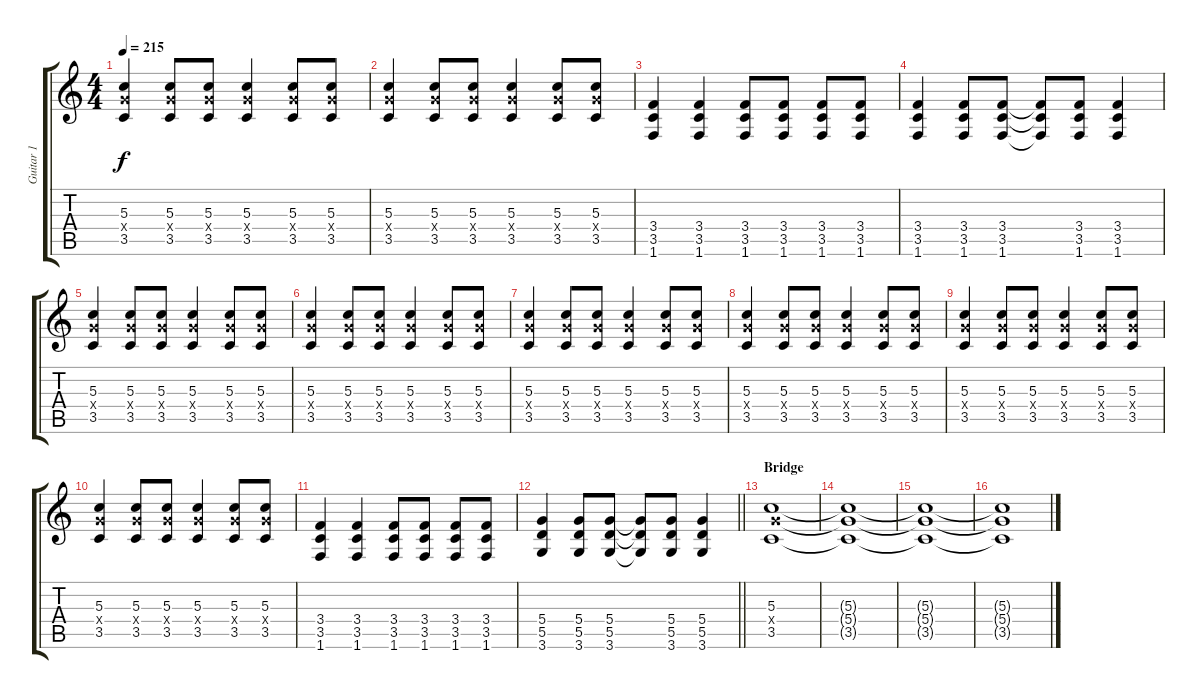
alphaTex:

\track ("Guitar 1" "Guitar 1") {instrument overdrivenguitar}
\staff {score tabs}
\tuning (E4 B3 G3 D3 A2 E2) {hide}
\ts (4 4)
\tempo 215
\clef g2
\ks c
(5.3 5.4{x} 3.5).4{dy f} (5.3 5.4{x} 3.5).8 (5.3 5.4{x} 3.5).8 (5.3 5.4{x} 3.5).4 (5.3 5.4{x} 3.5).8 (5.3 5.4{x} 3.5).8 |
(5.3 5.4{x} 3.5).4 (5.3 5.4{x} 3.5).8 (5.3 5.4{x} 3.5).8 (5.3 5.4{x} 3.5).4 (5.3 5.4{x} 3.5).8 (5.3 5.4{x} 3.5).8 |
(3.4 3.5 1.6).4 (3.4 3.5 1.6).4 (3.4 3.5 1.6).8 (3.4 3.5 1.6).8 (3.4 3.5 1.6).8 (3.4 3.5 1.6).8 |
(3.4 3.5 1.6).4 (3.4 3.5 1.6).8 (3.4 3.5 1.6).8 (3.4{t} 3.5{t} 1.6{t}).8 (3.4 3.5 1.6).8 (3.4 3.5 1.6).4 |
(5.3 5.4{x} 3.5).4 (5.3 5.4{x} 3.5).8 (5.3 5.4{x} 3.5).8 (5.3 5.4{x} 3.5).4 (5.3 5.4{x} 3.5).8 (5.3 5.4{x} 3.5).8 |
(5.3 5.4{x} 3.5).4 (5.3 5.4{x} 3.5).8 (5.3 5.4{x} 3.5).8 (5.3 5.4{x} 3.5).4 (5.3 5.4{x} 3.5).8 (5.3 5.4{x} 3.5).8 |
(5.3 5.4{x} 3.5).4 (5.3 5.4{x} 3.5).8 (5.3 5.4{x} 3.5).8 (5.3 5.4{x} 3.5).4 (5.3 5.4{x} 3.5).8 (5.3 5.4{x} 3.5).8 |
(5.3 5.4{x} 3.5).4 (5.3 5.4{x} 3.5).8 (5.3 5.4{x} 3.5).8 (5.3 5.4{x} 3.5).4 (5.3 5.4{x} 3.5).8 (5.3 5.4{x} 3.5).8 |
(5.3 5.4{x} 3.5).4 (5.3 5.4{x} 3.5).8 (5.3 5.4{x} 3.5).8 (5.3 5.4{x} 3.5).4 (5.3 5.4{x} 3.5).8 (5.3 5.4{x} 3.5).8 |
(5.3 5.4{x} 3.5).4 (5.3 5.4{x} 3.5).8 (5.3 5.4{x} 3.5).8 (5.3 5.4{x} 3.5).4 (5.3 5.4{x} 3.5).8 (5.3 5.4{x} 3.5).8 |
(3.4 3.5 1.6).4 (3.4 3.5 1.6).4 (3.4 3.5 1.6).8 (3.4 3.5 1.6).8 (3.4 3.5 1.6).8 (3.4 3.5 1.6).8 |
\barLineRight lightlight
(5.4 5.5 3.6).4 (5.4 5.5 3.6).8 (5.4 5.5 3.6).8 (5.4{t} 5.5{t} 3.6{t}).8 (5.4 5.5 3.6).8 (5.4 5.5 3.6).4 |
\section ("" "Bridge")
(5.3 5.4{x} 3.5).1 |
(5.3{t} 5.4{t} 3.5{t}).1 |
(5.3{t} 5.4{t} 3.5{t}).1 |
(5.3{t} 5.4{t} 3.5{t}).1
